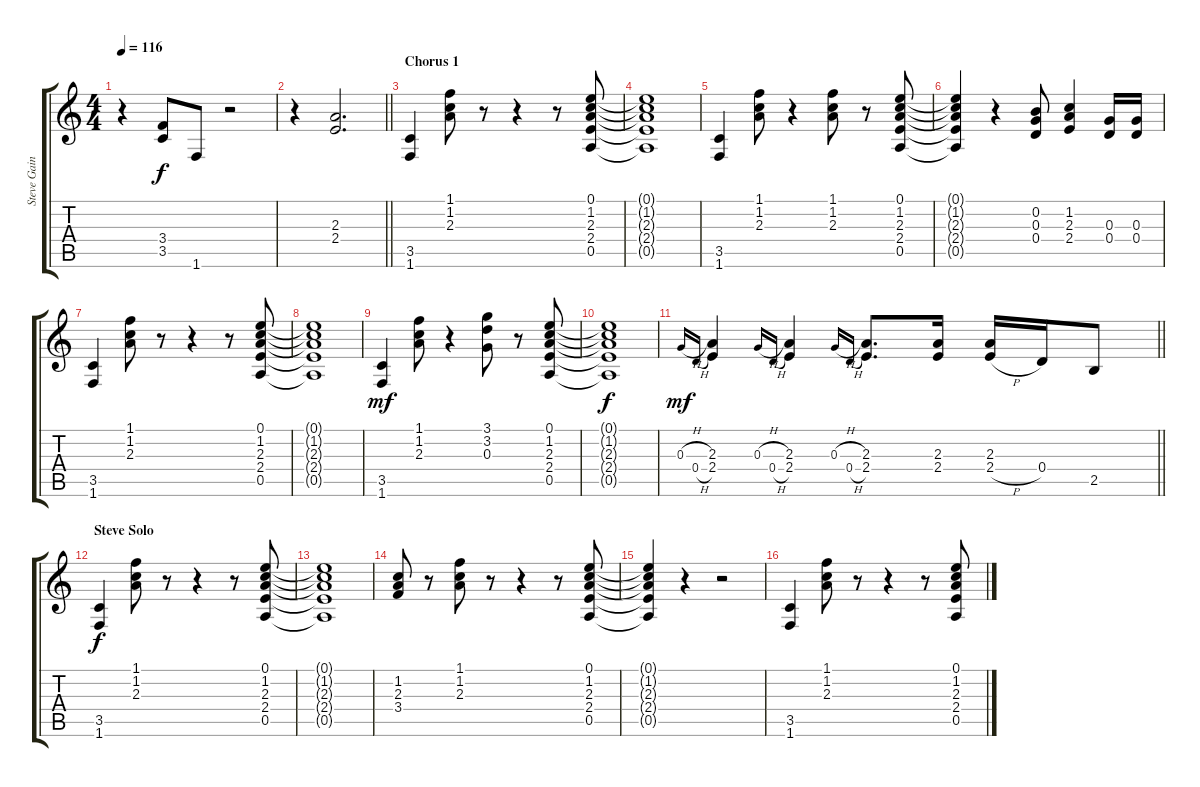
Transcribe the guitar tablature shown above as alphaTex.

\track ("Steve Gaines - Rhythm Guitar" "Steve Gain") {instrument electricguitarclean}
\staff {score tabs}
\tuning (E4 B3 G3 D3 A2 E2) {hide}
\ts (4 4)
\tempo 116
\clef g2
\ks c
r.4{dy f} (3.4 3.5).8 1.6.8 r.2 |
\barLineRight lightlight
r.4 (2.3 2.4).2{d} |
\section ("" "Chorus 1")
(3.5 1.6).4 (1.1 1.2 2.3).8 r.8 r.4 r.8 (0.1 1.2 2.3 2.4 0.5).8 |
(0.1{t} 1.2{t} 2.3{t} 2.4{t} 0.5{t}).1 |
(3.5 1.6).4 (1.1 1.2 2.3).8 r.4 (1.1 1.2 2.3).8 r.8 (0.1 1.2 2.3 2.4 0.5).8 |
(0.1{t} 1.2{t} 2.3{t} 2.4{t} 0.5{t}).4 r.4 (0.2 0.3 0.4).8 (1.2 2.3 2.4).4 (0.3 0.4).16 (0.3 0.4).16 |
(3.5 1.6).4 (1.1 1.2 2.3).8 r.8 r.4 r.8 (0.1 1.2 2.3 2.4 0.5).8 |
(0.1{t} 1.2{t} 2.3{t} 2.4{t} 0.5{t}).1 |
(3.5 1.6).4{dy mf} (1.1 1.2 2.3).8 r.4 (3.1 3.2 0.3).8 r.8 (0.1 1.2 2.3 2.4 0.5).8 |
(0.1{t} 1.2{t} 2.3{t} 2.4{t} 0.5{t}).1{dy f} |
\barLineRight lightlight
0.3{h}.16{gr onbeat dy mf} 0.4{h}.16{gr onbeat} (2.3 2.4).4 0.3{h}.16{gr onbeat} 0.4{h}.16{gr onbeat} (2.3 2.4).4 0.3{h}.16{gr onbeat} 0.4{h}.16{gr onbeat} (2.3 2.4).8{d} (2.3 2.4).16 (2.3 2.4{h}).16 0.4.16 2.5.8 |
\section ("" "Steve Solo")
(3.5 1.6).4{dy f} (1.1 1.2 2.3).8 r.8 r.4 r.8 (0.1 1.2 2.3 2.4 0.5).8 |
(0.1{t} 1.2{t} 2.3{t} 2.4{t} 0.5{t}).1 |
(1.2 2.3 3.4).8 r.8 (1.1 1.2 2.3).8 r.8 r.4 r.8 (0.1 1.2 2.3 2.4 0.5).8 |
(0.1{t} 1.2{t} 2.3{t} 2.4{t} 0.5{t}).4 r.4 r.2 |
(3.5 1.6).4 (1.1 1.2 2.3).8 r.8 r.4 r.8 (0.1 1.2 2.3 2.4 0.5).8
